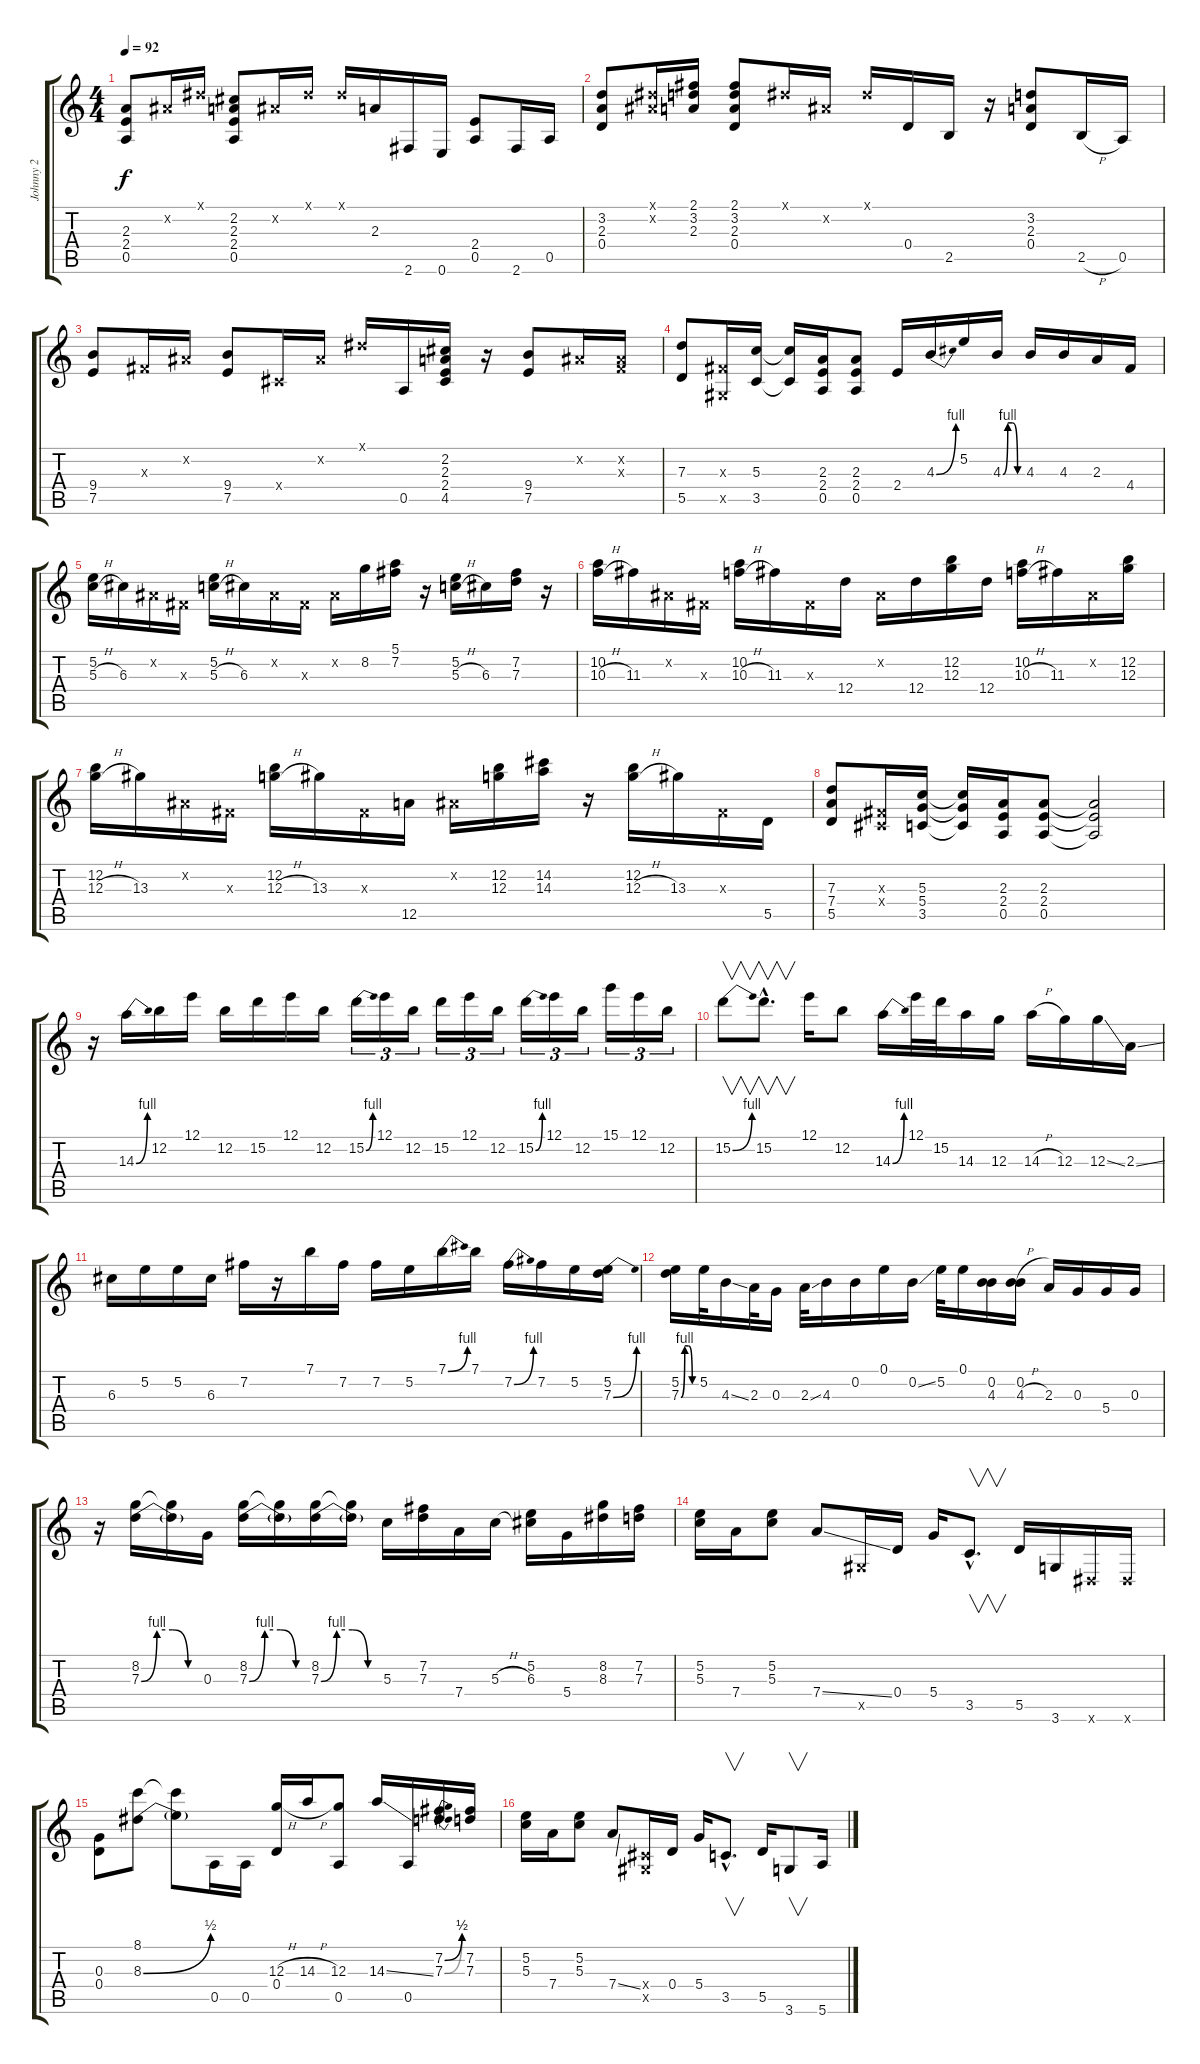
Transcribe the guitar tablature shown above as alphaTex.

\track ("Johnny 2" "Johnny 2") {instrument overdrivenguitar}
\staff {score tabs}
\tuning (E4 B3 G3 D3 A2 E2) {hide}
\ts (4 4)
\tempo 92
\clef g2
\ks c
(2.3 2.4 0.5).8{dy f} -1.2{x}.16 -1.1{x}.16 (2.2 2.3 2.4 0.5).8 -1.2{x}.16 -1.1{x}.16 -1.1{x}.16 2.3.16 2.6.16 0.6.16 (2.4 0.5).8 2.6.16 0.5.16 |
(3.2 2.3 0.4).8 (-1.1{x} -1.2{x}).16 (2.1 3.2 2.3).16 (2.1 3.2 2.3 0.4).8 -1.1{x}.16 -1.2{x}.16 -1.1{x}.16 0.4.16 2.5.16 r.16 (3.2 2.3 0.4).8 2.5{h}.16 0.5.16 |
(9.4 7.5).8 -1.3{x}.16 -1.2{x}.16 (9.4 7.5).8 -1.4{x}.16 -1.2{x}.16 -1.1{x}.16 0.5.16 (2.2 2.3 2.4 4.5).16 r.16 (9.4 7.5).8 -1.2{x}.16 (-1.2{x} -1.3{x}).16 |
(7.3 5.5).8 (-1.3{x} -1.5{x}).16 (5.3 3.5).16 (5.3{t} 3.5{t}).16 (2.3 2.4 0.5).16 (2.3 2.4 0.5).8 2.4.16 4.3{be (bend 0 0 60 4)}.16 5.2.16 4.3{be (custom 0 0 15 4 30 4 45 0 60 0)}.16 4.3.16 4.3.16 2.3.16 4.4.16 |
(5.2 5.3{h}).16 6.3.16 -1.2{x}.16 -1.3{x}.16 (5.2 5.3{h}).16 6.3.16 -1.2{x}.16 -1.3{x}.16 -1.2{x}.16 8.2.16 (5.1 7.2).16 r.16 (5.2 5.3{h}).16 6.3.16 (7.2 7.3).16 r.16 |
(10.2 10.3{h}).16 11.3.16 -1.2{x}.16 -1.3{x}.16 (10.2 10.3{h}).16 11.3.16 -1.3{x}.16 12.4.16 -1.2{x}.16 12.4.16 (12.2 12.3).16 12.4.16 (10.2 10.3{h}).16 11.3.16 -1.2{x}.16 (12.2 12.3).16 |
(12.2 12.3{h}).16 13.3.16 -1.2{x}.16 -1.3{x}.16 (12.2 12.3{h}).16 13.3.16 -1.3{x}.16 12.5.16 -1.2{x}.16 (12.2 12.3).16 (14.2 14.3).16 r.16 (12.2 12.3{h}).16 13.3.16 -1.3{x}.16 5.5.16 |
(7.3 7.4 5.5).8 (-1.3{x} -1.4{x}).16 (5.3 5.4 3.5).16 (5.3{t} 5.4{t} 3.5{t}).16 (2.3 2.4 0.5).16 (2.3 2.4 0.5).8 (2.3{t} 2.4{t} 0.5{t}).2 |
r.16 14.3{be (bend 0 0 60 4)}.16 12.2.16 12.1.16 12.2.16 15.2.16 12.1.16 12.2.16 15.2{be (bend 0 0 60 4)}.16{tu (3 2)} 12.1.16{tu (3 2)} 12.2.16{tu (3 2)} 15.2.16{tu (3 2)} 12.1.16{tu (3 2)} 12.2.16{tu (3 2)} 15.2{be (bend 0 0 60 4)}.16{tu (3 2)} 12.1.16{tu (3 2)} 12.2.16{tu (3 2)} 15.1.16{tu (3 2)} 12.1.16{tu (3 2)} 12.2.16{tu (3 2)} |
15.2{be (bend 0 0 60 4)}.8{v} 15.2{hac}.8{v d} 12.1.16 12.2.8 14.3{be (bend 0 0 60 4)}.16 12.1.32 15.2.32 14.3.16 12.3.16 14.3{h}.16 12.3.16 12.3{ss}.16 2.3{ss}.16 |
6.3.16 5.2.16 5.2.16 6.3.16 7.2.16 r.16 7.1.16 7.2.16 7.2.16 5.2.16 7.1{be (bend 0 0 60 4)}.16 7.1.16 7.2{be (bend 0 0 60 4)}.16 7.2.16 5.2.16 (5.2 7.3{be (bend 0 0 60 4)}).16 |
(5.2 7.3{be (custom 0 0 15 4 30 4 45 0 60 0)}).16 5.2.32 4.3{ss}.16 2.3.32 0.3.16 2.3{ss}.32 4.3.16 0.2.16 0.1.16 0.2{ss}.16 5.2.32 0.1.16 (0.2 4.3).16 (0.2 4.3{h}).16 2.3.16 0.3.16 5.4.16 0.3.16 |
r.16 (8.2 7.3{be (custom 0 0 15 4 30 4 45 0 60 0)}).16 (8.2{t} 7.3{t}).16 0.3.16 (8.2 7.3{be (custom 0 0 15 4 30 4 45 0 60 0)}).16 (8.2{t} 7.3{t}).16 (8.2 7.3{be (custom 0 0 15 4 30 4 45 0 60 0)}).16 (8.2{t} 7.3{t}).16 5.3.16 (7.2 7.3).16 7.4.16 5.3{h}.16 (5.2 6.3).16 5.4.16 (8.2 8.3).16 (7.2 7.3).16 |
(5.2 5.3).16 7.4.16 (5.2 5.3).8 7.4{ss}.8 -1.5{x}.16 0.4.16 5.4.16 3.5{hac}.8{v d} 5.5.16 3.6.16 -1.6{x}.16 -1.6{x}.16 |
(0.3 0.4).8 (8.1 8.3{be (bend 0 0 60 2)}).8 (8.1{t} 8.3{t}).8 0.5.16 0.5.16 (12.3{h} 0.4).16 14.3{h}.16 (12.3 0.5).8 14.3{ss}.16 0.5.16 (7.2{be (bend 0 0 60 2)} 7.3{be (bend 0 0 60 2)}).16 (7.2 7.3).16 |
(5.2 5.3).16 7.4.16 (5.2 5.3).8 7.4{ss}.8 (-1.4{x} -1.5{x}).16 0.4.16 5.4.16 3.5{hac}.8{v d} 5.5.16 3.6.8{v} 5.6.16
